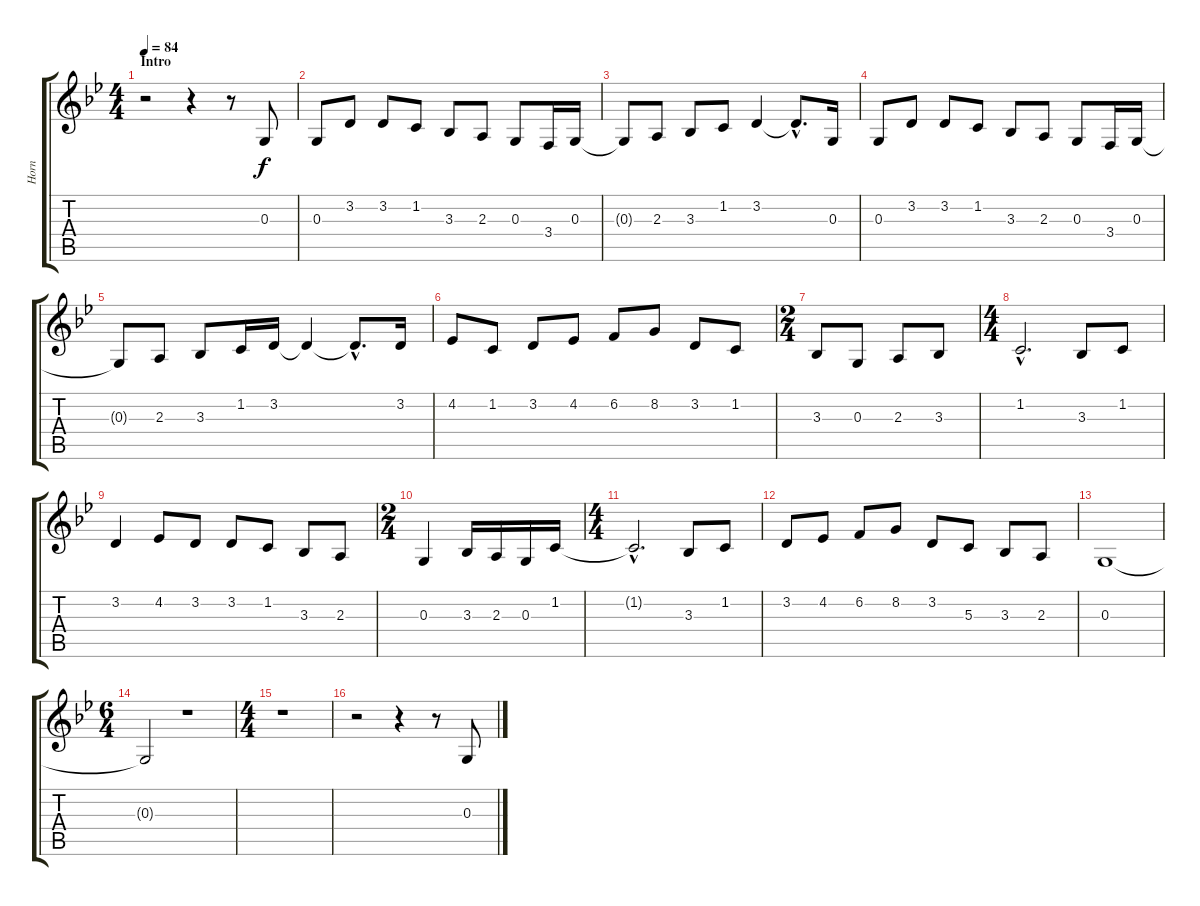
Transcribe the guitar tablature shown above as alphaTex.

\track ("Horn" "Horn") {instrument frenchhorn}
\staff {score tabs}
\tuning (E4 B3 G3 D3 A2 E2) {hide}
\ts (4 4)
\section ("" "Intro")
\tempo 84
\clef g2
\ks bb
r.2{dy f instrument frenchhorn} r.4 r.8 0.3.8 |
0.3.8 3.2.8 3.2.8 1.2.8 3.3.8 2.3.8 0.3.8 3.4.16 0.3.16 |
0.3{t}.8 2.3.8 3.3.8 1.2.8 3.2.4 3.2{hac t}.8{d} 0.3.16 |
0.3.8 3.2.8 3.2.8 1.2.8 3.3.8 2.3.8 0.3.8 3.4.16 0.3.16 |
0.3{t}.8 2.3.8 3.3.8 1.2.16 3.2.16 3.2{t}.4 3.2{hac t}.8{d} 3.2.16 |
4.2.8 1.2.8 3.2.8 4.2.8 6.2.8 8.2.8 3.2.8 1.2.8 |
\ts (2 4)
3.3.8 0.3.8 2.3.8 3.3.8 |
\ts (4 4)
1.2{hac}.2{d} 3.3.8 1.2.8 |
3.2.4 4.2.8 3.2.8 3.2.8 1.2.8 3.3.8 2.3.8 |
\ts (2 4)
0.3.4 3.3.16 2.3.16 0.3.16 1.2.16 |
\ts (4 4)
1.2{hac t}.2{d} 3.3.8 1.2.8 |
3.2.8 4.2.8 6.2.8 8.2.8 3.2.8 5.3.8 3.3.8 2.3.8 |
0.3.1{volume 4} |
\ts (6 4)
0.3{t}.2 r.1 |
\ts (4 4)
r.1 |
r.2 r.4 r.8 0.3.8{volume 13}
